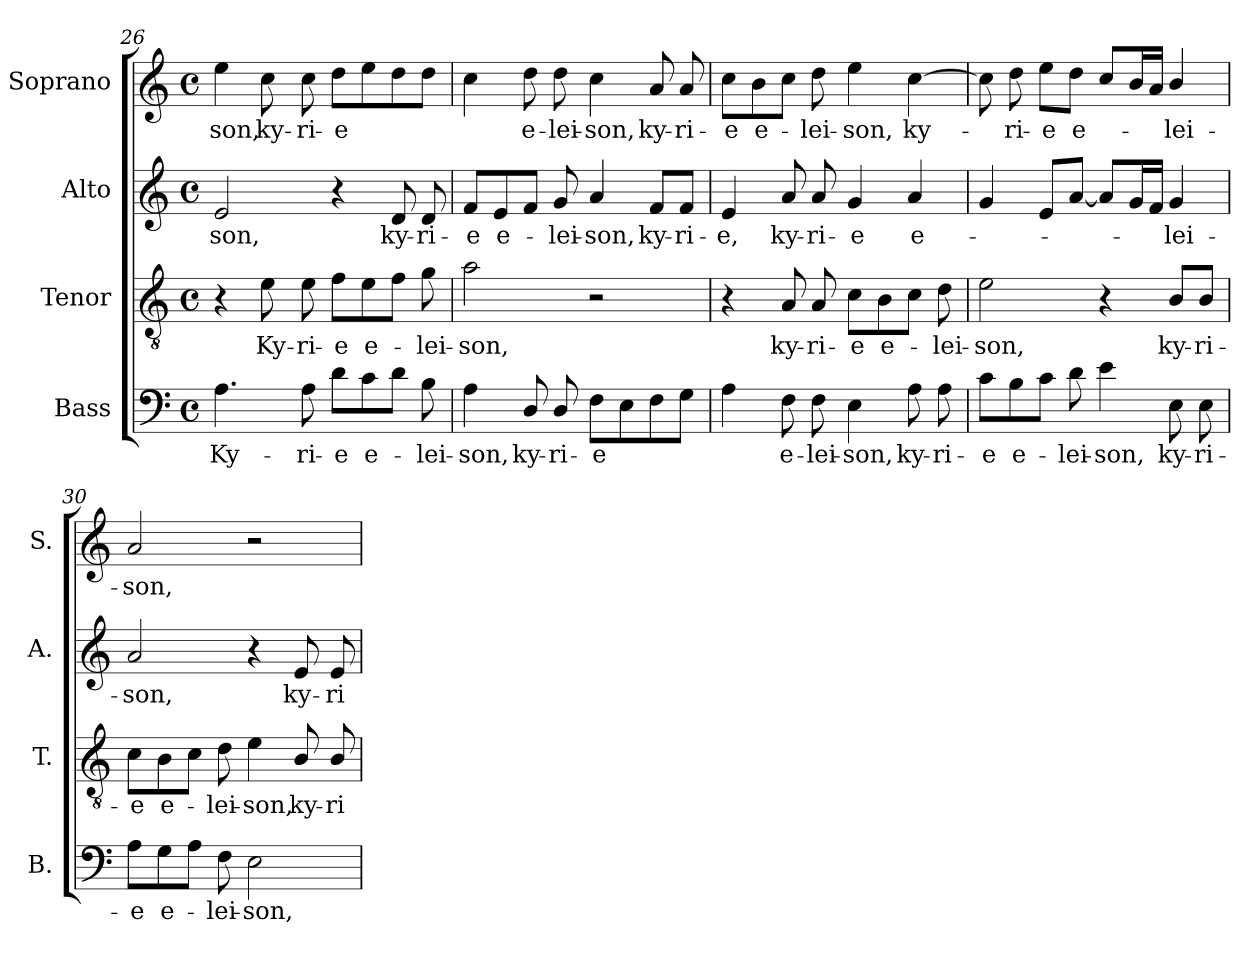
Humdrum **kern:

**kern	**text	**kern	**text	**kern	**text	**kern	**text
*part4	*part4	*part3	*part3	*part2	*part2	*part1	*part1
*staff4	*staff4	*staff3	*staff3	*staff2	*staff2	*staff1	*staff1
*I"Bass	*	*I"Tenor	*	*I"Alto	*	*I"Soprano	*
*I'B.	*	*I'T.	*	*I'A.	*	*I'S.	*
*clefF4	*	*clefGv2	*	*clefG2	*	*clefG2	*
*	*	*ITrd7c12	*	*	*	*	*
*k[]	*	*k[]	*	*k[]	*	*k[]	*
*C:	*	*C:	*	*C:	*	*C:	*
*M4/4	*	*M4/4	*	*M4/4	*	*M4/4	*
*met(c)	*	*met(c)	*	*met(c)	*	*met(c)	*
=26	=26	=26	=26	=26	=26	=26	=26
!	!LO:LY:b:color=#000000	!	!	!	!	!	!
!	!	!	!	!	!LO:LY:b:color=#000000	!	!
!	!	!	!	!	!	!	!LO:LY:b:color=#000000
4.Ai\	Ky-	4r	.	2ei/	-son,	4eei\	-son,
!	!	!	!LO:LY:b:color=#000000	!	!	!	!
!	!	!	!	!	!	!	!LO:LY:b:color=#000000
.	.	8Ei\	Ky-	.	.	8cci\	ky-
!	!LO:LY:b:color=#000000	!	!	!	!	!	!
!	!	!	!LO:LY:b:color=#000000	!	!	!	!
!	!	!	!	!	!	!	!LO:LY:b:color=#000000
8Ai\	-ri-	8Ei\	-ri-	.	.	8cci\	-ri-
!	!LO:LY:b:color=#000000	!	!	!	!	!	!
!	!	!	!LO:LY:b:color=#000000	!	!	!	!
!	!	!	!	!	!	!	!LO:LY:b:color=#000000
8di\L	-e	8Fi\L	-e	4r	.	8ddi\L	-e
!	!LO:LY:b:color=#000000	!	!	!	!	!	!
!	!	!	!LO:LY:b:color=#000000	!	!	!	!
8ci\	e-	8Ei\	e-	.	.	8eei\	.
!	!	!	!	!	!LO:LY:b:color=#000000	!	!
8di\J	.	8Fi\J	.	8di/	ky-	8ddi\	.
!	!LO:LY:b:color=#000000	!	!	!	!	!	!
!	!	!	!LO:LY:b:color=#000000	!	!	!	!
!	!	!	!	!	!LO:LY:b:color=#000000	!	!
8Bi\	-lei-	8Gi\	-lei-	8di/	-ri-	8ddi\J	.
=27	=27	=27	=27	=27	=27	=27	=27
!	!LO:LY:b:color=#000000	!	!	!	!	!	!
!	!	!	!LO:LY:b:color=#000000	!	!	!	!
!	!	!	!	!	!LO:LY:b:color=#000000	!	!
4Ai\	-son,	2Ai\	-son,	8fi/L	-e	4cci\	.
!	!	!	!	!	!LO:LY:b:color=#000000	!	!
.	.	.	.	8ei/	e-	.	.
!	!LO:LY:b:color=#000000	!	!	!	!	!	!
!	!	!	!	!	!	!	!LO:LY:b:color=#000000
8Di/	ky-	.	.	8fi/J	.	8ddi\	e-
!	!LO:LY:b:color=#000000	!	!	!	!	!	!
!	!	!	!	!	!LO:LY:b:color=#000000	!	!
!	!	!	!	!	!	!	!LO:LY:b:color=#000000
8Di/	-ri-	.	.	8gi/	-lei-	8ddi\	-lei-
!	!LO:LY:b:color=#000000	!	!	!	!	!	!
!	!	!	!	!	!LO:LY:b:color=#000000	!	!
!	!	!	!	!	!	!	!LO:LY:b:color=#000000
8Fi\L	-e	2r	.	4ai/	-son,	4cci\	-son,
8Ei\	.	.	.	.	.	.	.
!	!	!	!	!	!LO:LY:b:color=#000000	!	!
!	!	!	!	!	!	!	!LO:LY:b:color=#000000
8Fi\	.	.	.	8fi/L	ky-	8ai/	ky-
!	!	!	!	!	!LO:LY:b:color=#000000	!	!
!	!	!	!	!	!	!	!LO:LY:b:color=#000000
8Gi\J	.	.	.	8fi/J	-ri-	8ai/	-ri-
=28	=28	=28	=28	=28	=28	=28	=28
!	!	!	!	!	!LO:LY:b:color=#000000	!	!
!	!	!	!	!	!	!	!LO:LY:b:color=#000000
4Ai\	.	4r	.	4ei/	-e,	8cci\L	-e
!	!	!	!	!	!	!	!LO:LY:b:color=#000000
.	.	.	.	.	.	8bi\	e-
!	!LO:LY:b:color=#000000	!	!	!	!	!	!
!	!	!	!LO:LY:b:color=#000000	!	!	!	!
!	!	!	!	!	!LO:LY:b:color=#000000	!	!
8Fi\	e-	8AAi/	ky-	8ai/	ky-	8cci\J	.
!	!LO:LY:b:color=#000000	!	!	!	!	!	!
!	!	!	!LO:LY:b:color=#000000	!	!	!	!
!	!	!	!	!	!LO:LY:b:color=#000000	!	!
!	!	!	!	!	!	!	!LO:LY:b:color=#000000
8Fi\	-lei-	8AAi/	-ri-	8ai/	-ri-	8ddi\	-lei-
!	!LO:LY:b:color=#000000	!	!	!	!	!	!
!	!	!	!LO:LY:b:color=#000000	!	!	!	!
!	!	!	!	!	!LO:LY:b:color=#000000	!	!
!	!	!	!	!	!	!	!LO:LY:b:color=#000000
4Ei\	-son,	8Ci\L	-e	4gi/	-e	4eei\	-son,
!	!	!	!LO:LY:b:color=#000000	!	!	!	!
.	.	8BBi\	e-	.	.	.	.
!	!LO:LY:b:color=#000000	!	!	!	!	!	!
!	!	!	!	!	!LO:LY:b:color=#000000	!	!
!	!	!	!	!	!	!	!LO:LY:b:color=#000000
8Ai\	ky-	8Ci\J	.	4ai/	e-	[4cci\	ky-
!	!LO:LY:b:color=#000000	!	!	!	!	!	!
!	!	!	!LO:LY:b:color=#000000	!	!	!	!
8Ai\	-ri-	8Di\	-lei-	.	.	.	.
!!LO:LB:g=z
=29	=29	=29	=29	=29	=29	=29	=29
!	!LO:LY:b:color=#000000	!	!	!	!	!	!
!	!	!	!LO:LY:b:color=#000000	!	!	!	!
8ci\L	-e	2Ei\	-son,	4gi/	.	8cci\]	.
!	!LO:LY:b:color=#000000	!	!	!	!	!	!
!	!	!	!	!	!	!	!LO:LY:b:color=#000000
8Bi\	e-	.	.	.	.	8ddi\	-ri-
!	!	!	!	!	!	!	!LO:LY:b:color=#000000
8ci\J	.	.	.	8ei/L	.	8eei\L	-e
!	!LO:LY:b:color=#000000	!	!	!	!	!	!
!	!	!	!	!	!	!	!LO:LY:b:color=#000000
8di\	-lei-	.	.	[8ai/J	.	8ddi\J	e-
!	!LO:LY:b:color=#000000	!	!	!	!	!	!
4ei\	-son,	4r	.	8ai/L]	.	8cci/L	.
.	.	.	.	16gi/L	.	16bi/L	.
.	.	.	.	16fi/JJ	.	16ai/JJ	.
!	!LO:LY:b:color=#000000	!	!	!	!	!	!
!	!	!	!LO:LY:b:color=#000000	!	!	!	!
!	!	!	!	!	!LO:LY:b:color=#000000	!	!
!	!	!	!	!	!	!	!LO:LY:b:color=#000000
8Ei\	ky-	8BBi/L	ky-	4gi/	-lei-	4bi/	-lei-
!	!LO:LY:b:color=#000000	!	!	!	!	!	!
!	!	!	!LO:LY:b:color=#000000	!	!	!	!
8Ei\	-ri-	8BBi/J	-ri-	.	.	.	.
=30	=30	=30	=30	=30	=30	=30	=30
!	!LO:LY:b:color=#000000	!	!	!	!	!	!
!	!	!	!LO:LY:b:color=#000000	!	!	!	!
!	!	!	!	!	!LO:LY:b:color=#000000	!	!
!	!	!	!	!	!	!	!LO:LY:b:color=#000000
8Ai\L	-e	8Ci\L	-e	2ai/	-son,	2ai/	-son,
!	!LO:LY:b:color=#000000	!	!	!	!	!	!
!	!	!	!LO:LY:b:color=#000000	!	!	!	!
8Gi\	e-	8BBi\	e-	.	.	.	.
8Ai\J	.	8Ci\J	.	.	.	.	.
!	!LO:LY:b:color=#000000	!	!	!	!	!	!
!	!	!	!LO:LY:b:color=#000000	!	!	!	!
8Fi\	-lei-	8Di\	-lei-	.	.	.	.
!	!LO:LY:b:color=#000000	!	!	!	!	!	!
!	!	!	!LO:LY:b:color=#000000	!	!	!	!
2Ei\	-son,	4Ei\	-son,	4r	.	2r	.
!	!	!	!LO:LY:b:color=#000000	!	!	!	!
!	!	!	!	!	!LO:LY:b:color=#000000	!	!
.	.	8BBi/	ky-	8ei/	ky-	.	.
!	!	!	!LO:LY:b:color=#000000	!	!	!	!
!	!	!	!	!	!LO:LY:b:color=#000000	!	!
.	.	8BBi/	-ri-	8ei/	-ri-	.	.
=	=	=	=	=	=	=	=
*-	*-	*-	*-	*-	*-	*-	*-
